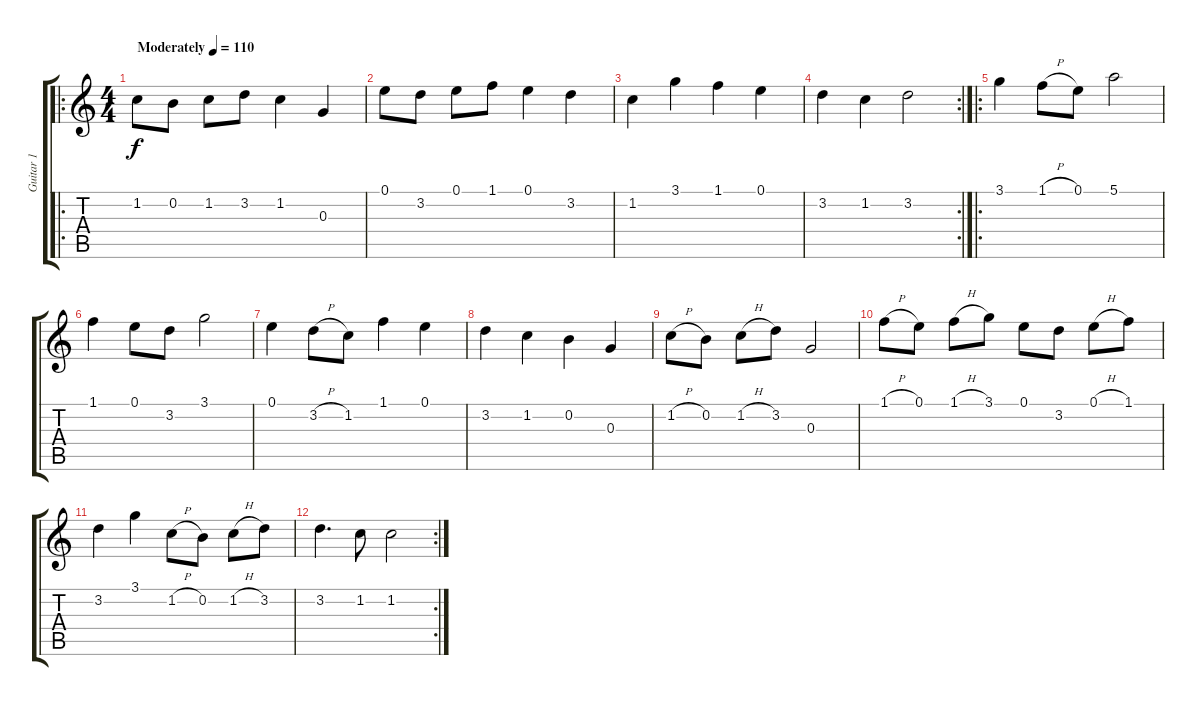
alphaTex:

\track ("Guitar 1" "Guitar 1") {instrument acousticguitarnylon}
\staff {score tabs}
\tuning (E4 B3 G3 D3 A2 E2) {hide}
\ro
\ts (4 4)
\tempo (110 "Moderately")
\clef g2
\ks c
1.2.8{dy f instrument acousticguitarnylon} 0.2.8 1.2.8 3.2.8 1.2.4 0.3.4 |
0.1.8 3.2.8 0.1.8 1.1.8 0.1.4 3.2.4 |
1.2.4 3.1.4 1.1.4 0.1.4 |
\rc 2
3.2.4 1.2.4 3.2.2 |
\ro
3.1.4 1.1{h}.8 0.1.8 5.1.2 |
1.1.4 0.1.8 3.2.8 3.1.2 |
0.1.4 3.2{h}.8 1.2.8 1.1.4 0.1.4 |
3.2.4 1.2.4 0.2.4 0.3.4 |
1.2{h}.8 0.2.8 1.2{h}.8 3.2.8 0.3.2 |
1.1{h}.8 0.1.8 1.1{h}.8 3.1.8 0.1.8 3.2.8 0.1{h}.8 1.1.8 |
3.2.4 3.1.4 1.2{h}.8 0.2.8 1.2{h}.8 3.2.8 |
\rc 2
3.2.4{d} 1.2.8 1.2.2
